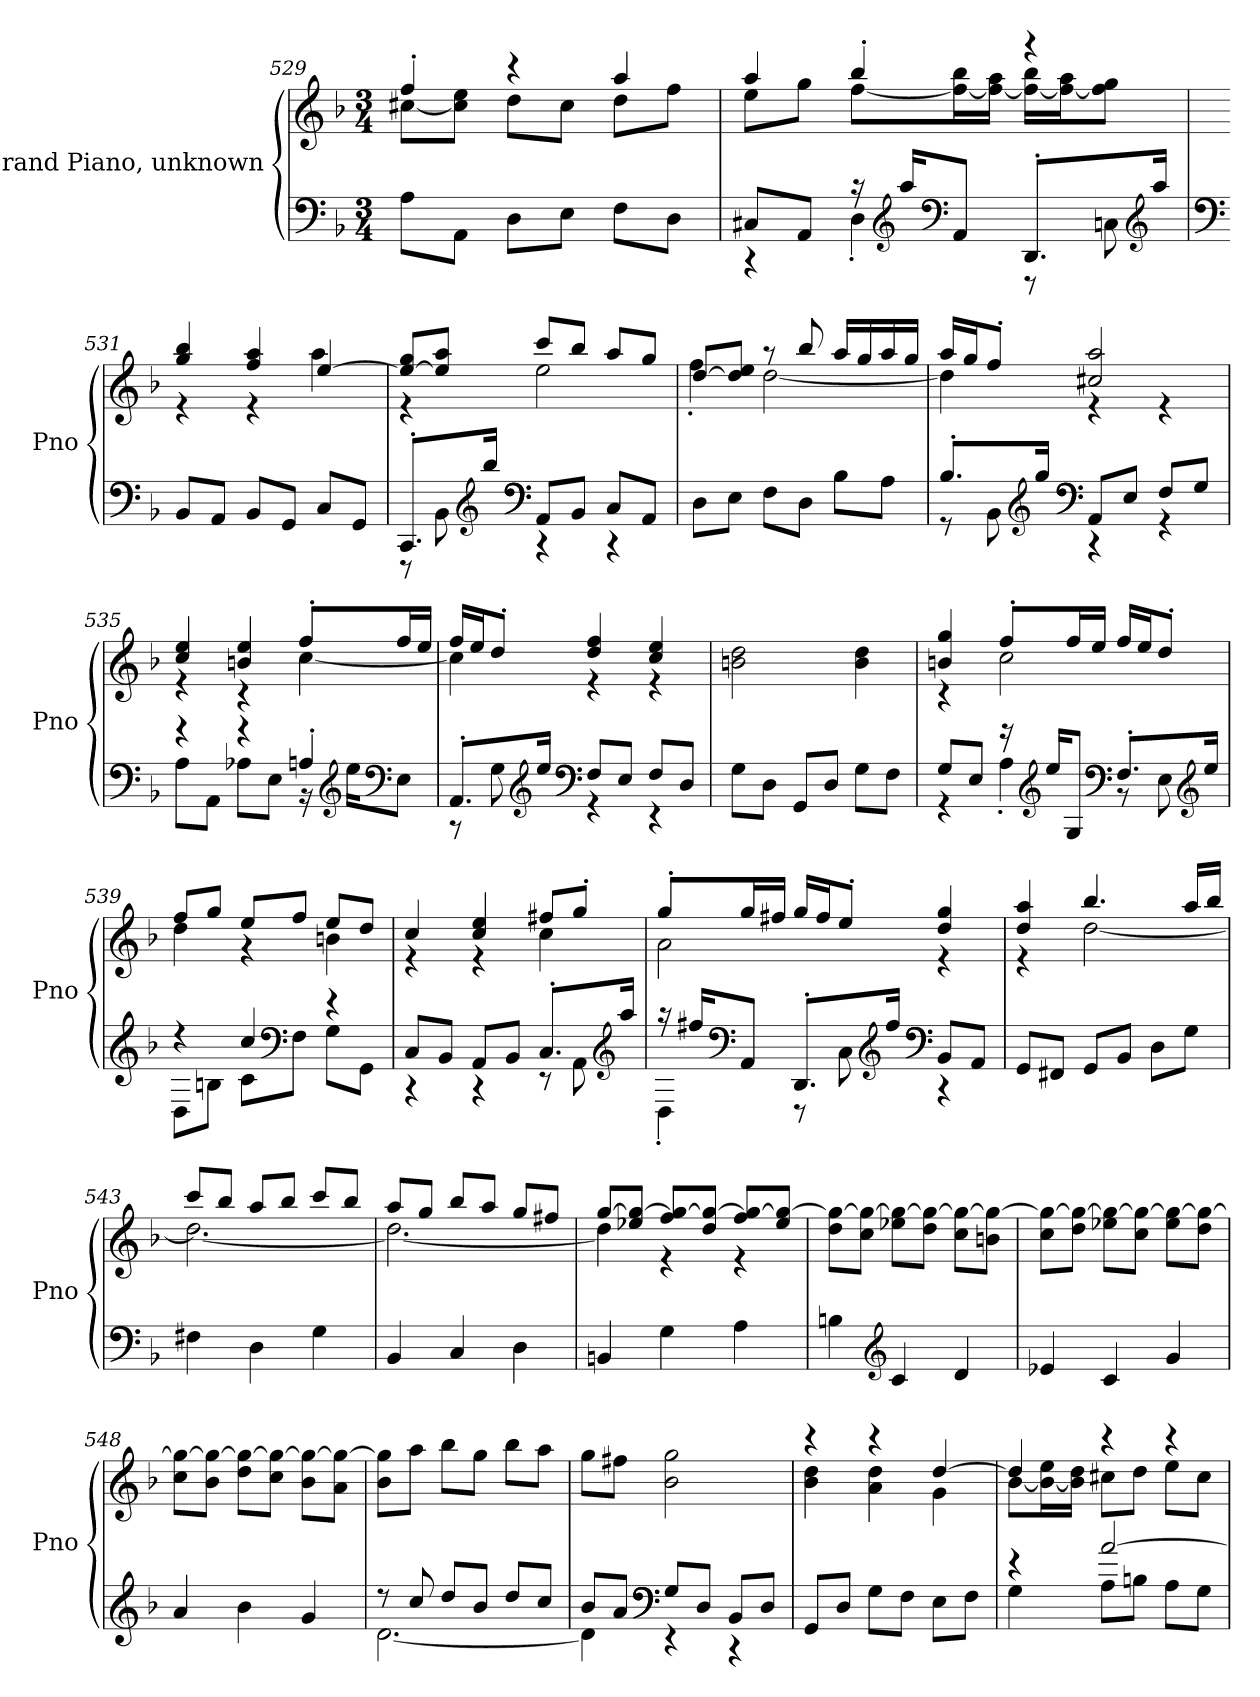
**kern	**kern
*part1	*part1
*staff2	*staff1
*I"Grand Piano, unknown	*
*I'Pno	*
*clefF4	*clefG2
*k[b-]	*k[b-]
*M3/4	*M3/4
=529	=529
*	*^
8A\L	4ff'/	[8cc#X\L
8AA\J	.	8cc#\] 8ee\J
8D\L	4r	8dd\L
8E\J	.	8cc#\J
8F\L	4aa/	8dd\L
8D\J	.	8ff\J
!!LO:LB:g=z	!!
=530	=530	=530
*^	*	*
8C#X/L	4r	4aa/	8ee\L
8AA/J	.	.	8gg\J
16r	4D'\	4bb-'/	[8ff\L
*clefG2	*	*	*
16aa/KL	.	.	.
*clefF4	*	*	*
8AA/J	.	.	16ff\_ 16bb-\L
.	.	.	16ff\_ 16aa\JJ
8.DD'/L	8r	4r	16ff\_ 16bb-\LL
.	.	.	16ff\_ 16aa\J
.	8Cn\	.	8ff\] 8gg\J
*clefG2	*	*	*
16aa/Jk	.	.	.
*v	*v	*	*
=531	=531	=531
*clefF4	*	*
8BB-/L	4gg/ 4bb-/	4r
8AA/J	.	.
8BB-/L	4ff/ 4aa/	4r
8GG/J	.	.
8C/L	[4ee/	4aa\
8GG/J	.	.
=532	=532	=532
*^	*	*
8.CC'/L	8r	8ee/_ 8gg/L	4r
.	8BB-\	8ee/] 8aa/J	.
*clefG2	*	*	*
16bb-/Jk	.	.	.
*clefF4	*	*	*
8AA/L	4r	8ccc/L	2ee\
8BB-/J	.	8bb-/J	.
8C/L	4r	8aa/L	.
8AA/J	.	8gg/J	.
*v	*v	*	*
=533	=533	=533
8D\L	[8dd/L	4ff'\
8E\J	8dd/] 8ee/J	.
8F\L	8r	[2dd\
8D\J	8bb-/	.
8B-\L	16aa/LL	.
.	16gg/	.
8A\J	16aa/	.
.	16gg/JJ	.
!!LO:PB:g=z	!!
=534	=534	=534
*^	*	*
8.B-'/L	8r	16aa/LL	4dd\]
.	.	16gg/J	.
.	8BB-\	8ff'/J	.
*clefG2	*	*	*
16gg/Jk	.	.	.
*clefF4	*	*	*
8AA/L	4r	2cc#X/ 2aa/	4r
8E/J	.	.	.
8F/L	4r	.	4r
8G/J	.	.	.
=535	=535	=535	=535
4r	8A\L	4cc/ 4ee/	4r
.	8AA\J	.	.
4r	8A-X\L	4bn/ 4ee/	4r
.	8E\J	.	.
4An'/	16r	8ff'/L	[4cc\
*clefG2	*	*	*
.	16ee\KL	.	.
*clefF4	*	*	*
.	8E\J	16ff/L	.
.	.	16ee/JJ	.
=536	=536	=536	=536
8.AA'/L	8r	16ff/LL	4cc\]
.	.	16ee/J	.
.	8G\	8dd'/J	.
*clefG2	*	*	*
16ee/Jk	.	.	.
*clefF4	*	*	*
8F/L	4r	4dd/ 4ff/	4r
8E/J	.	.	.
8F/L	4r	4cc/ 4ee/	4r
8D/J	.	.	.
*v	*v	*	*
*	*v	*v
=537	=537
8G\L	2bn\ 2dd\
8D\J	.
8GG/L	.
8D/J	.
8G\L	4b\ 4dd\
8F\J	.
!!LO:LB:g=z
=538	=538
*^	*^
8G/L	4r	4bn/ 4gg/	4r
8E/J	.	.	.
16r	4A'\	8ff'/L	2cc\
*clefG2	*	*	*
16ee/KL	.	.	.
8G/J	.	16ff/L	.
.	.	16ee/JJ	.
*clefF4	*	*	*
8.F'/L	8r	16ff/LL	.
.	.	16ee/J	.
.	8E\	8dd'/J	.
*clefG2	*	*	*
16ee/Jk	.	.	.
=539	=539	=539	=539
4r	8D\L	8ff/L	4dd\
.	8Bn\J	8gg/J	.
4cc/	8c\L	8ee/L	4r
*clefF4	*	*	*
.	8F\J	8ff/J	.
4r	8G\L	8ee/L	4bn\
.	8GG\J	8dd/J	.
=540	=540	=540	=540
8C/L	4r	4cc/	4r
8BB-/J	.	.	.
8AA/L	4r	4cc/ 4ee/	4r
8BB-/J	.	.	.
8.C'/L	8r	8ff#X/L	4cc\
.	8AA\	8gg'/J	.
*clefG2	*	*	*
16aa/Jk	.	.	.
!!LO:LB:g=z	!!
=541	=541	=541	=541
16r	4D'\	8gg'/L	2a\
16ff#X/KL	.	.	.
*clefF4	*	*	*
8AA/J	.	16gg/L	.
.	.	16ff#X/JJ	.
8.DD'/L	8r	16gg/LL	.
.	.	16ff#/J	.
.	8C\	8ee'/J	.
*clefG2	*	*	*
16ff#/Jk	.	.	.
*clefF4	*	*	*
8BB-/L	4r	4dd/ 4gg/	4r
8AA/J	.	.	.
*v	*v	*	*
=542	=542	=542
8GG/L	4dd/ 4aa/	4r
8FF#X/J	.	.
8GG/L	4.bb-/	[2dd\
8BB-/J	.	.
8D\L	.	.
8G\J	16aa/LL	.
.	16bb-/JJ	.
=543	=543	=543
4F#X\	8ccc/L	2.dd\_
.	8bb-/J	.
4D\	8aa/L	.
.	8bb-/J	.
4G\	8ccc/L	.
.	8bb-/J	.
=544	=544	=544
4BB-/	8aa/L	2.dd\_
.	8gg/J	.
4C/	8bb-/L	.
.	8aa/J	.
4D\	8gg/L	.
.	8ff#X/J	.
!!LO:LB:g=z	!!
=545	=545	=545
4BBn/	[8gg/L	4dd\]
.	8ee-X/ 8gg/_J	.
4G\	8ff/ 8gg/_L	4r
.	8dd/ 8gg/_J	.
4A\	8ff/ 8gg/_L	4r
.	8ee-/ 8gg/_J	.
*	*v	*v
=546	=546
4Bn\	8dd\ 8gg\_L
.	8cc\ 8gg\_J
*clefG2	*
4c/	8ee-X\ 8gg\_L
.	8dd\ 8gg\_J
4d/	8cc\ 8gg\_L
.	8bn\ 8gg\_J
=547	=547
4e-X/	8cc\ 8gg\_L
.	8dd\ 8gg\_J
4c/	8ee-X\ 8gg\_L
.	8cc\ 8gg\_J
4g/	8ee-\ 8gg\_L
.	8dd\ 8gg\_J
=548	=548
4a/	8cc\ 8gg\_L
.	8b-\ 8gg\_J
4b-\	8dd\ 8gg\_L
.	8cc\ 8gg\_J
4g/	8b-\ 8gg\_L
.	8a\ 8gg\_J
!!LO:LB:g=z
=549	=549
*^	*
8r	[2.d\	8b-\ 8gg\]L
8cc/	.	8aa\J
8dd/L	.	8bb-\L
8b-/J	.	8gg\J
8dd/L	.	8bb-\L
8cc/J	.	8aa\J
=550	=550	=550
8b-/L	4d\]	8gg\L
8a/J	.	8ff#X\J
*clefF4	*	*
8G/L	4r	2b-\ 2gg\
8D/J	.	.
8BB-/L	4r	.
8D/J	.	.
*v	*v	*
=551	=551
*	*^
8GG/L	4r	4b-\ 4dd\
8D/J	.	.
8G\L	4r	4a\ 4dd\
8F\J	.	.
8E\L	[4dd/	4g\
8F\J	.	.
=552	=552	=552
*^	*	*
4r	4G\	4dd/]	[8b-\L
.	.	.	16b-\_ 16ee\L
.	.	.	16b-\] 16dd\JJ
[2a/	8A\L	4r	8cc#X\L
.	8Bn\J	.	8dd\J
.	8A\L	4r	8ee\L
.	8G\J	.	8cc#\J
*v	*v	*	*
*	*v	*v
=	=
*-	*-
